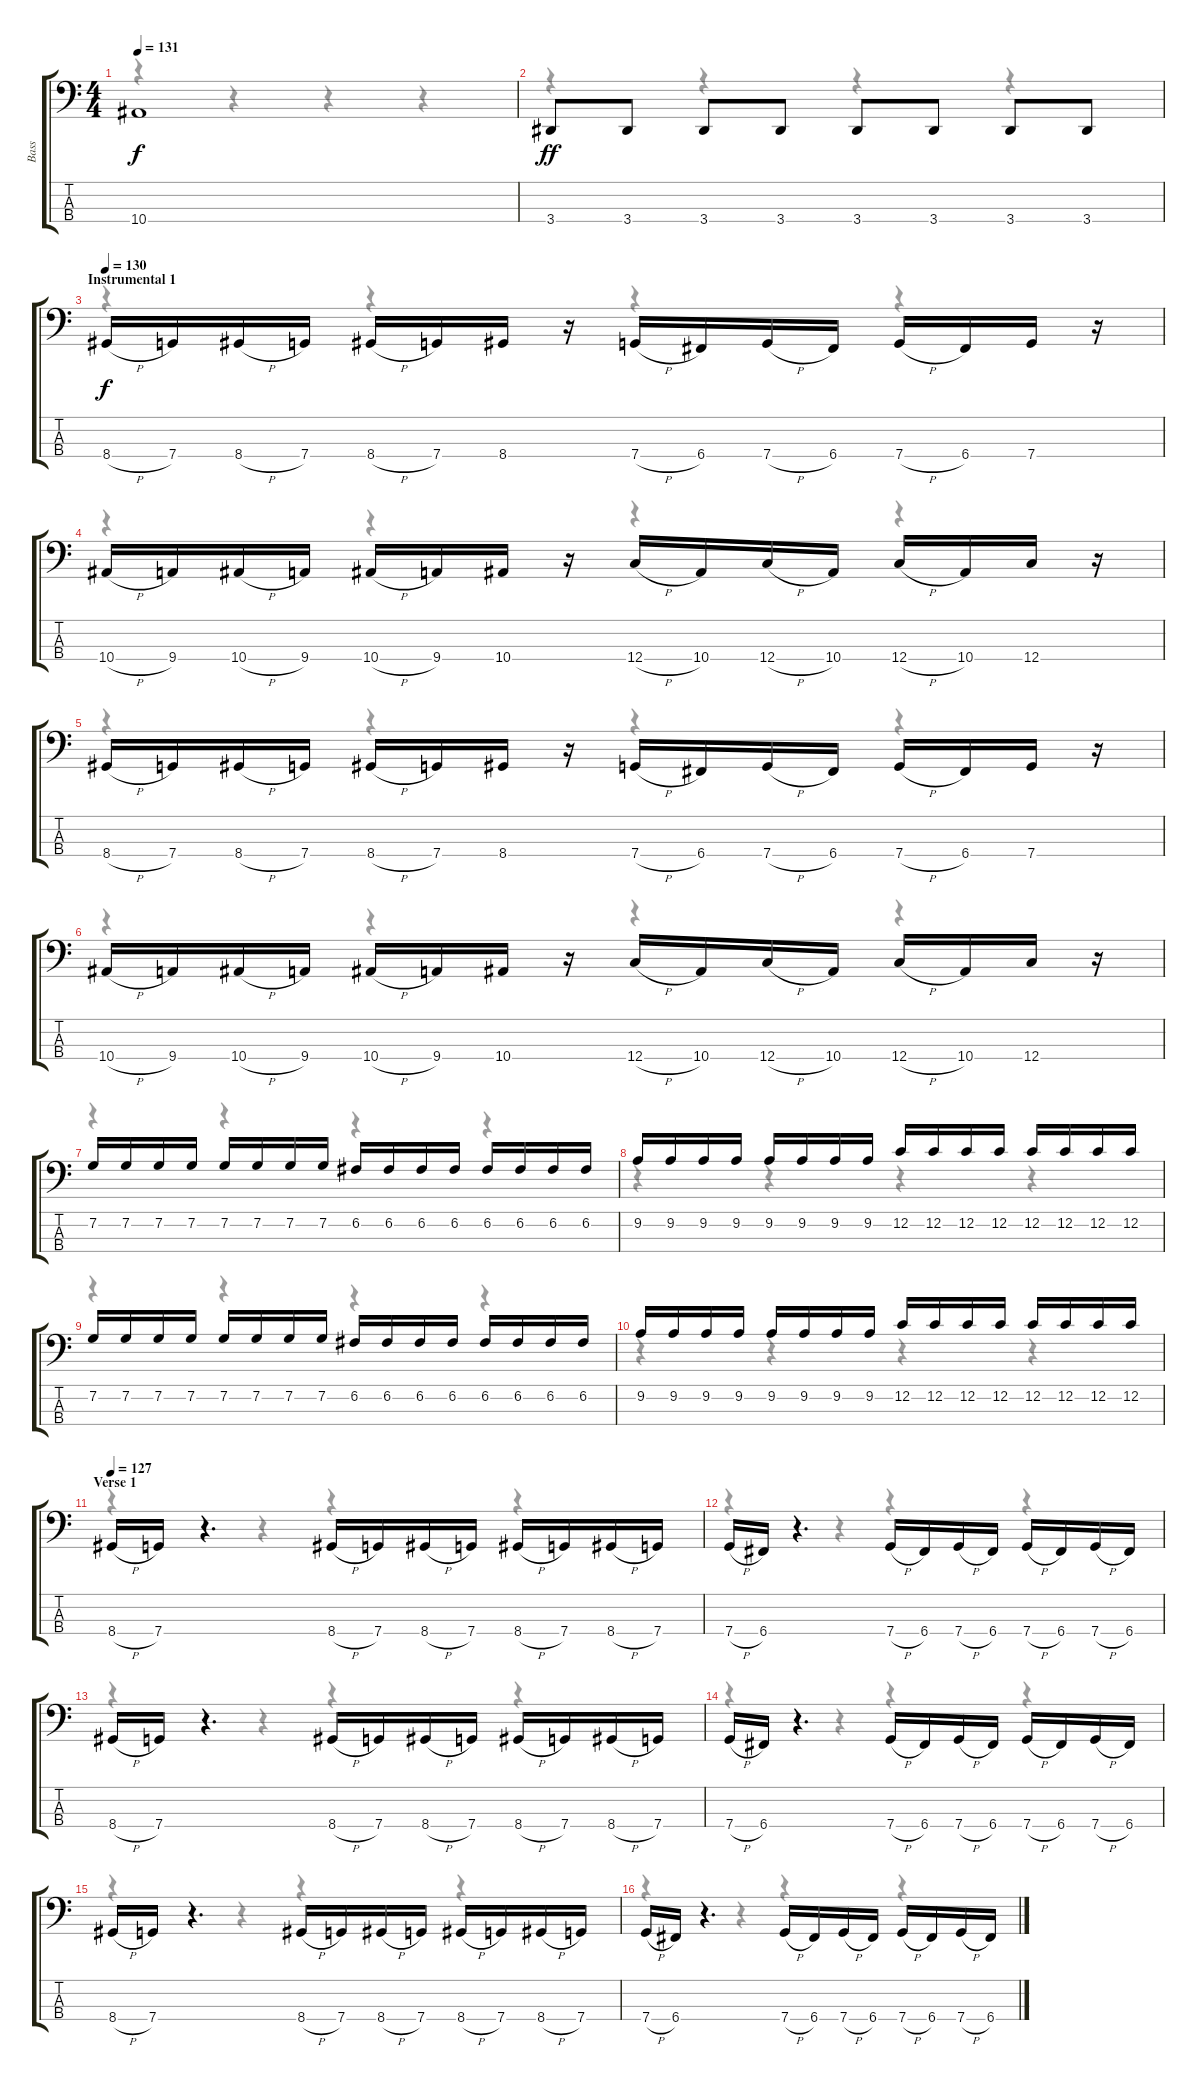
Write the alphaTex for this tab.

\track ("Bass" "Bass") {instrument electricbasspick}
\staff {score tabs}
\tuning (F2 C2 G1 C1) {hide}
\voice
\ts (4 4)
\tempo 131
\clef f4
\ks c
10.4.1{dy f} |
3.4.8{dy ff} 3.4.8 3.4.8 3.4.8 3.4.8 3.4.8 3.4.8 3.4.8 |
\section ("" "Instrumental 1")
\tempo 130
8.4{h}.16{dy f} 7.4.16 8.4{h}.16 7.4.16 8.4{h}.16 7.4.16 8.4.16 r.16 7.4{h}.16 6.4.16 7.4{h}.16 6.4.16 7.4{h}.16 6.4.16 7.4.16 r.16 |
10.4{h}.16 9.4.16 10.4{h}.16 9.4.16 10.4{h}.16 9.4.16 10.4.16 r.16 12.4{h}.16 10.4.16 12.4{h}.16 10.4.16 12.4{h}.16 10.4.16 12.4.16 r.16 |
8.4{h}.16 7.4.16 8.4{h}.16 7.4.16 8.4{h}.16 7.4.16 8.4.16 r.16 7.4{h}.16 6.4.16 7.4{h}.16 6.4.16 7.4{h}.16 6.4.16 7.4.16 r.16 |
10.4{h}.16 9.4.16 10.4{h}.16 9.4.16 10.4{h}.16 9.4.16 10.4.16 r.16 12.4{h}.16 10.4.16 12.4{h}.16 10.4.16 12.4{h}.16 10.4.16 12.4.16 r.16 |
7.2.16 7.2.16 7.2.16 7.2.16 7.2.16 7.2.16 7.2.16 7.2.16 6.2.16 6.2.16 6.2.16 6.2.16 6.2.16 6.2.16 6.2.16 6.2.16 |
9.2.16 9.2.16 9.2.16 9.2.16 9.2.16 9.2.16 9.2.16 9.2.16 12.2.16 12.2.16 12.2.16 12.2.16 12.2.16 12.2.16 12.2.16 12.2.16 |
7.2.16 7.2.16 7.2.16 7.2.16 7.2.16 7.2.16 7.2.16 7.2.16 6.2.16 6.2.16 6.2.16 6.2.16 6.2.16 6.2.16 6.2.16 6.2.16 |
9.2.16 9.2.16 9.2.16 9.2.16 9.2.16 9.2.16 9.2.16 9.2.16 12.2.16 12.2.16 12.2.16 12.2.16 12.2.16 12.2.16 12.2.16 12.2.16 |
\section ("" "Verse 1")
\tempo 127
8.4{h}.16 7.4.16 r.4{d} 8.4{h}.16 7.4.16 8.4{h}.16 7.4.16 8.4{h}.16 7.4.16 8.4{h}.16 7.4.16 |
7.4{h}.16 6.4.16 r.4{d} 7.4{h}.16 6.4.16 7.4{h}.16 6.4.16 7.4{h}.16 6.4.16 7.4{h}.16 6.4.16 |
8.4{h}.16 7.4.16 r.4{d} 8.4{h}.16 7.4.16 8.4{h}.16 7.4.16 8.4{h}.16 7.4.16 8.4{h}.16 7.4.16 |
7.4{h}.16 6.4.16 r.4{d} 7.4{h}.16 6.4.16 7.4{h}.16 6.4.16 7.4{h}.16 6.4.16 7.4{h}.16 6.4.16 |
8.4{h}.16 7.4.16 r.4{d} 8.4{h}.16 7.4.16 8.4{h}.16 7.4.16 8.4{h}.16 7.4.16 8.4{h}.16 7.4.16 |
7.4{h}.16 6.4.16 r.4{d} 7.4{h}.16 6.4.16 7.4{h}.16 6.4.16 7.4{h}.16 6.4.16 7.4{h}.16 6.4.16
\voice
\clef f4
\ottava regular
\simile none
\ks c
r.4{dy f} r.4 r.4 r.4 |
r.4 r.4 r.4 r.4 |
r.4 r.4 r.4 r.4 |
r.4 r.4 r.4 r.4 |
r.4 r.4 r.4 r.4 |
r.4 r.4 r.4 r.4 |
r.4 r.4 r.4 r.4 |
r.4 r.4 r.4 r.4 |
r.4 r.4 r.4 r.4 |
r.4 r.4 r.4 r.4 |
r.4 r.4 r.4 r.4 |
r.4 r.4 r.4 r.4 |
r.4 r.4 r.4 r.4 |
r.4 r.4 r.4 r.4 |
r.4 r.4 r.4 r.4 |
r.4 r.4 r.4 r.4
